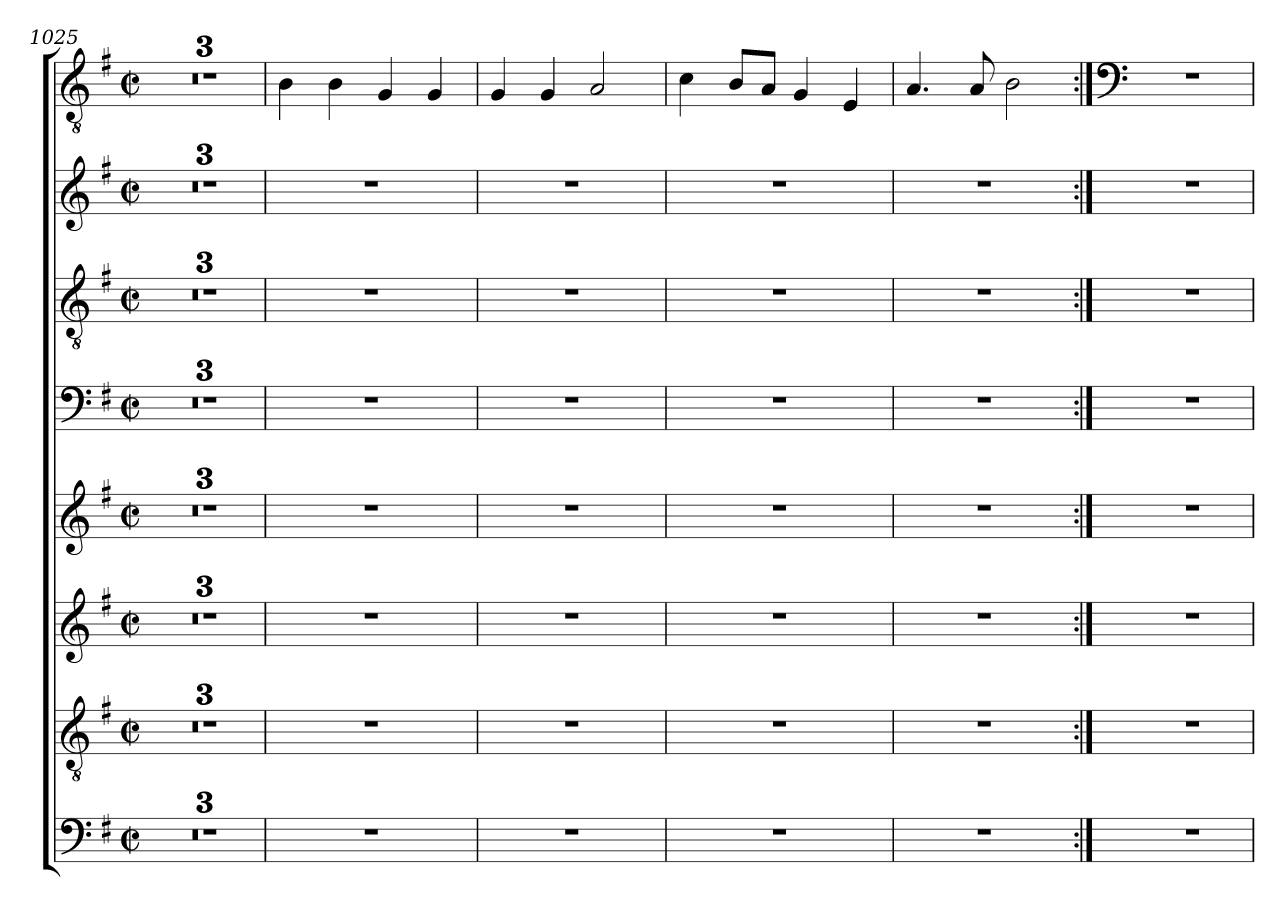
**kern	**kern	**kern	**kern	**kern	**kern	**kern	**kern
*part8	*part7	*part6	*part5	*part4	*part3	*part2	*part1
*staff8	*staff7	*staff6	*staff5	*staff4	*staff3	*staff2	*staff1
*clefF4	*clefGv2	*clefG2	*clefG2	*clefF4	*clefGv2	*clefG2	*clefGv2
*k[f#]	*k[f#]	*k[f#]	*k[f#]	*k[f#]	*k[f#]	*k[f#]	*k[f#]
*G:	*G:	*G:	*G:	*G:	*G:	*G:	*G:
*M2/2	*M2/2	*M2/2	*M2/2	*M2/2	*M2/2	*M2/2	*M2/2
*met(c|)	*met(c|)	*met(c|)	*met(c|)	*met(c|)	*met(c|)	*met(c|)	*met(c|)
=1025	=1025	=1025	=1025	=1025	=1025	=1025	=1025
1r	1r	1r	1r	1r	1r	1r	1r
=1026	=1026	=1026	=1026	=1026	=1026	=1026	=1026
1r	1r	1r	1r	1r	1r	1r	1r
=1027	=1027	=1027	=1027	=1027	=1027	=1027	=1027
1r	1r	1r	1r	1r	1r	1r	1r
=1028	=1028	=1028	=1028	=1028	=1028	=1028	=1028
1r	1r	1r	1r	1r	1r	1r	4B\
.	.	.	.	.	.	.	4B\
.	.	.	.	.	.	.	4G/
.	.	.	.	.	.	.	4G/
=1029	=1029	=1029	=1029	=1029	=1029	=1029	=1029
1r	1r	1r	1r	1r	1r	1r	4G/
.	.	.	.	.	.	.	4G/
.	.	.	.	.	.	.	2A/
=1030	=1030	=1030	=1030	=1030	=1030	=1030	=1030
1r	1r	1r	1r	1r	1r	1r	4c\
.	.	.	.	.	.	.	8B/L
.	.	.	.	.	.	.	8A/J
.	.	.	.	.	.	.	4G/
.	.	.	.	.	.	.	4E/
=1031	=1031	=1031	=1031	=1031	=1031	=1031	=1031
1r	1r	1r	1r	1r	1r	1r	4.A/
.	.	.	.	.	.	.	8A/
.	.	.	.	.	.	.	2B\
!!LO:PB:g=z
=1032:|!	=1032:|!	=1032:|!	=1032:|!	=1032:|!	=1032:|!	=1032:|!	=1032:|!
*	*	*	*	*	*	*	*clefF4
1r	1r	1r	1r	1r	1r	1r	1r
=	=	=	=	=	=	=	=
*-	*-	*-	*-	*-	*-	*-	*-
